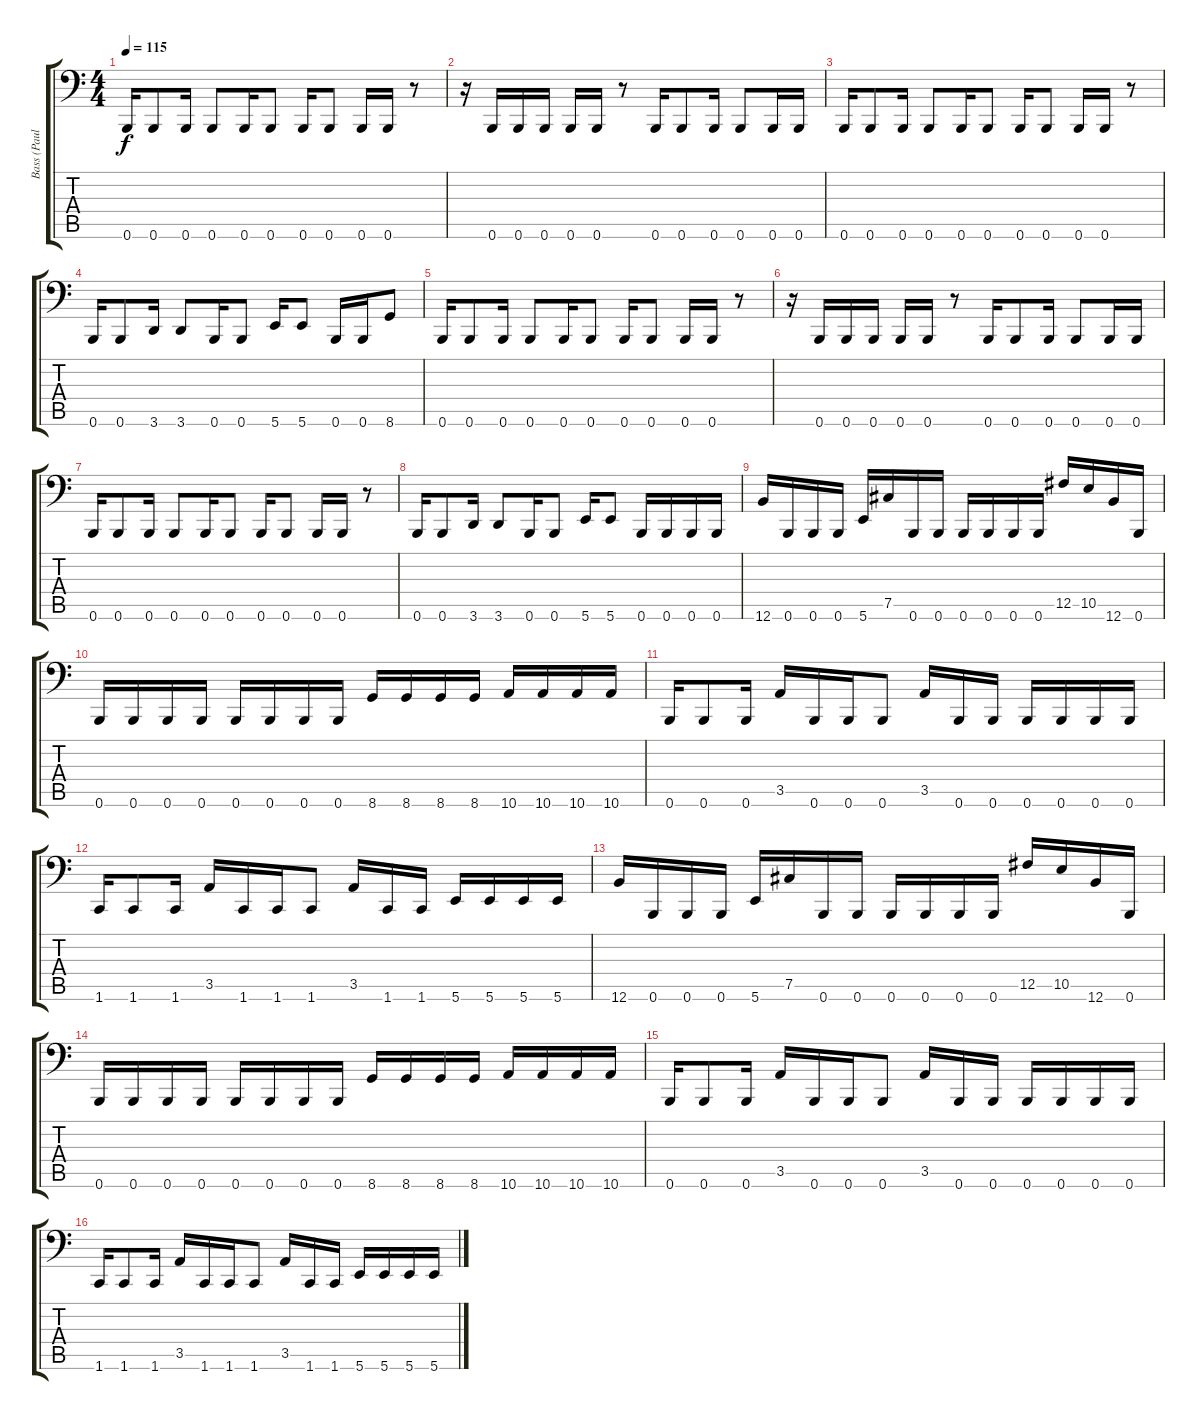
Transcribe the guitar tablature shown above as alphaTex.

\track ("Bass (Paul)" "Bass (Paul") {instrument electricbassfinger}
\staff {score tabs}
\tuning (Db3 Ab2 E2 B1 Gb1 B0) {hide}
\ts (4 4)
\tempo 115
\clef f4
\ks c
0.6.16{dy f} 0.6.8 0.6.16 0.6.8 0.6.16 0.6.8 0.6.16 0.6.8 0.6.16 0.6.16 r.8 |
r.16 0.6.16 0.6.16 0.6.16 0.6.16 0.6.16 r.8 0.6.16 0.6.8 0.6.16 0.6.8 0.6.16 0.6.16 |
0.6.16 0.6.8 0.6.16 0.6.8 0.6.16 0.6.8 0.6.16 0.6.8 0.6.16 0.6.16 r.8 |
0.6.16 0.6.8 3.6.16 3.6.8 0.6.16 0.6.8 5.6.16 5.6.8 0.6.16 0.6.16 8.6.8 |
0.6.16 0.6.8 0.6.16 0.6.8 0.6.16 0.6.8 0.6.16 0.6.8 0.6.16 0.6.16 r.8 |
r.16 0.6.16 0.6.16 0.6.16 0.6.16 0.6.16 r.8 0.6.16 0.6.8 0.6.16 0.6.8 0.6.16 0.6.16 |
0.6.16 0.6.8 0.6.16 0.6.8 0.6.16 0.6.8 0.6.16 0.6.8 0.6.16 0.6.16 r.8 |
0.6.16 0.6.8 3.6.16 3.6.8 0.6.16 0.6.8 5.6.16 5.6.8 0.6.16 0.6.16 0.6.16 0.6.16 |
12.6.16 0.6.16 0.6.16 0.6.16 5.6.16 7.5.16 0.6.16 0.6.16 0.6.16 0.6.16 0.6.16 0.6.16 12.5.16 10.5.16 12.6.16 0.6.16 |
0.6.16 0.6.16 0.6.16 0.6.16 0.6.16 0.6.16 0.6.16 0.6.16 8.6.16 8.6.16 8.6.16 8.6.16 10.6.16 10.6.16 10.6.16 10.6.16 |
0.6.16 0.6.8 0.6.16 3.5.16 0.6.16 0.6.16 0.6.8 3.5.16 0.6.16 0.6.16 0.6.16 0.6.16 0.6.16 0.6.16 |
1.6.16 1.6.8 1.6.16 3.5.16 1.6.16 1.6.16 1.6.8 3.5.16 1.6.16 1.6.16 5.6.16 5.6.16 5.6.16 5.6.16 |
12.6.16 0.6.16 0.6.16 0.6.16 5.6.16 7.5.16 0.6.16 0.6.16 0.6.16 0.6.16 0.6.16 0.6.16 12.5.16 10.5.16 12.6.16 0.6.16 |
0.6.16 0.6.16 0.6.16 0.6.16 0.6.16 0.6.16 0.6.16 0.6.16 8.6.16 8.6.16 8.6.16 8.6.16 10.6.16 10.6.16 10.6.16 10.6.16 |
0.6.16 0.6.8 0.6.16 3.5.16 0.6.16 0.6.16 0.6.8 3.5.16 0.6.16 0.6.16 0.6.16 0.6.16 0.6.16 0.6.16 |
1.6.16 1.6.8 1.6.16 3.5.16 1.6.16 1.6.16 1.6.8 3.5.16 1.6.16 1.6.16 5.6.16 5.6.16 5.6.16 5.6.16
